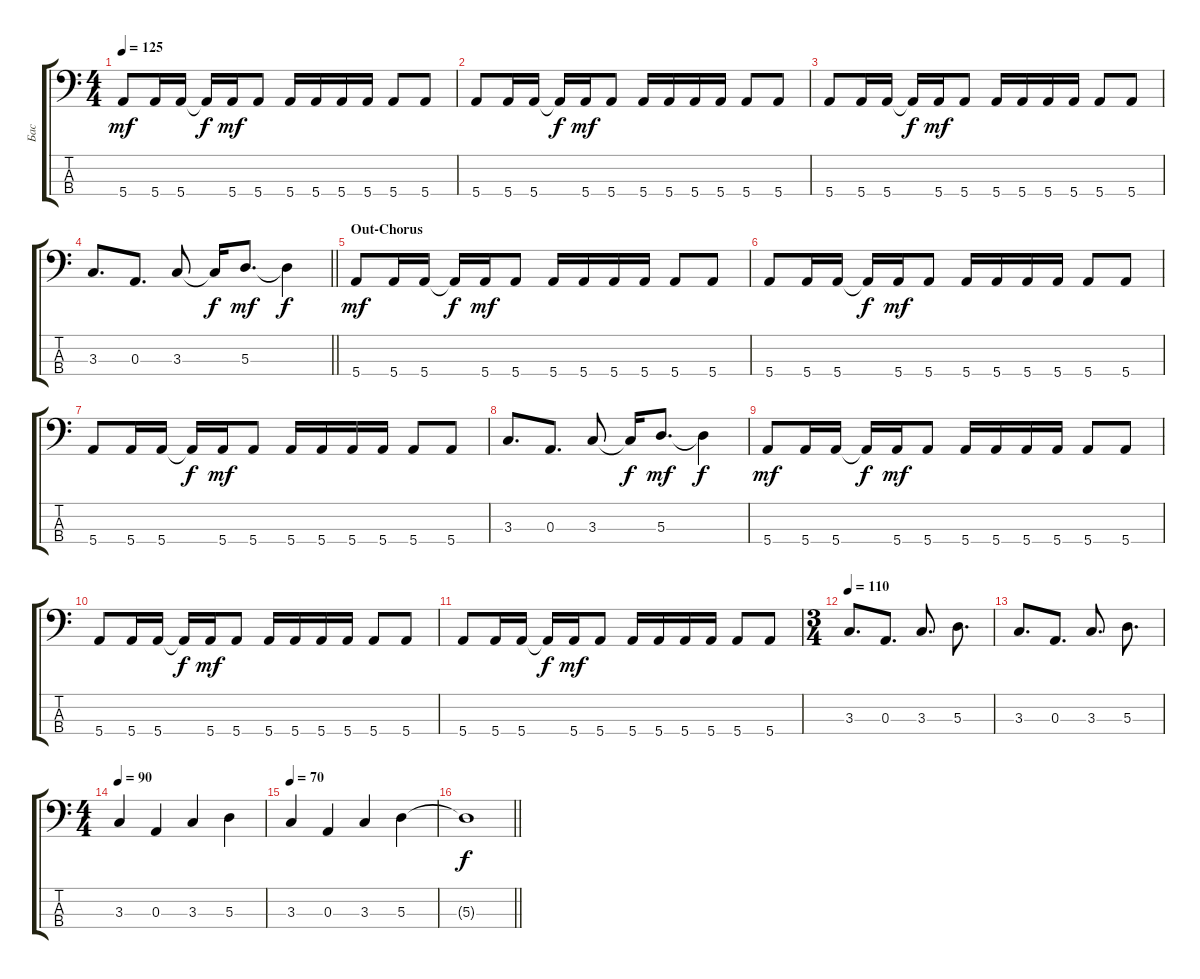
\track ("Бас" "Бас") {instrument electricbassfinger}
\staff {score tabs}
\tuning (G2 D2 A1 E1) {hide}
\ts (4 4)
\tempo 125
\clef f4
\ks aminor
5.4.8{dy mf} 5.4.16 5.4.16 5.4{t}.16{dy f} 5.4.16{dy mf} 5.4.8 5.4.16 5.4.16 5.4.16 5.4.16 5.4.8 5.4.8 |
5.4.8 5.4.16 5.4.16 5.4{t}.16{dy f} 5.4.16{dy mf} 5.4.8 5.4.16 5.4.16 5.4.16 5.4.16 5.4.8 5.4.8 |
5.4.8 5.4.16 5.4.16 5.4{t}.16{dy f} 5.4.16{dy mf} 5.4.8 5.4.16 5.4.16 5.4.16 5.4.16 5.4.8 5.4.8 |
\barLineRight lightlight
3.3.8{d} 0.3.8{d} 3.3.8 3.3{t}.16{dy f} 5.3.8{d dy mf} 5.3{t}.4{dy f} |
\section ("" "Out-Chorus")
5.4.8{dy mf} 5.4.16 5.4.16 5.4{t}.16{dy f} 5.4.16{dy mf} 5.4.8 5.4.16 5.4.16 5.4.16 5.4.16 5.4.8 5.4.8 |
5.4.8 5.4.16 5.4.16 5.4{t}.16{dy f} 5.4.16{dy mf} 5.4.8 5.4.16 5.4.16 5.4.16 5.4.16 5.4.8 5.4.8 |
5.4.8 5.4.16 5.4.16 5.4{t}.16{dy f} 5.4.16{dy mf} 5.4.8 5.4.16 5.4.16 5.4.16 5.4.16 5.4.8 5.4.8 |
3.3.8{d} 0.3.8{d} 3.3.8 3.3{t}.16{dy f} 5.3.8{d dy mf} 5.3{t}.4{dy f} |
5.4.8{dy mf} 5.4.16 5.4.16 5.4{t}.16{dy f} 5.4.16{dy mf} 5.4.8 5.4.16 5.4.16 5.4.16 5.4.16 5.4.8 5.4.8 |
5.4.8 5.4.16 5.4.16 5.4{t}.16{dy f} 5.4.16{dy mf} 5.4.8 5.4.16 5.4.16 5.4.16 5.4.16 5.4.8 5.4.8 |
5.4.8 5.4.16 5.4.16 5.4{t}.16{dy f} 5.4.16{dy mf} 5.4.8 5.4.16 5.4.16 5.4.16 5.4.16 5.4.8 5.4.8 |
\ts (3 4)
\tempo 110
3.3.8{d} 0.3.8{d} 3.3.8{d} 5.3.8{d} |
3.3.8{d} 0.3.8{d} 3.3.8{d} 5.3.8{d} |
\ts (4 4)
\tempo 90
3.3.4 0.3.4 3.3.4 5.3.4 |
\tempo 70
3.3.4 0.3.4 3.3.4 5.3.4 |
\barLineRight lightlight
5.3{t}.1{dy f}
